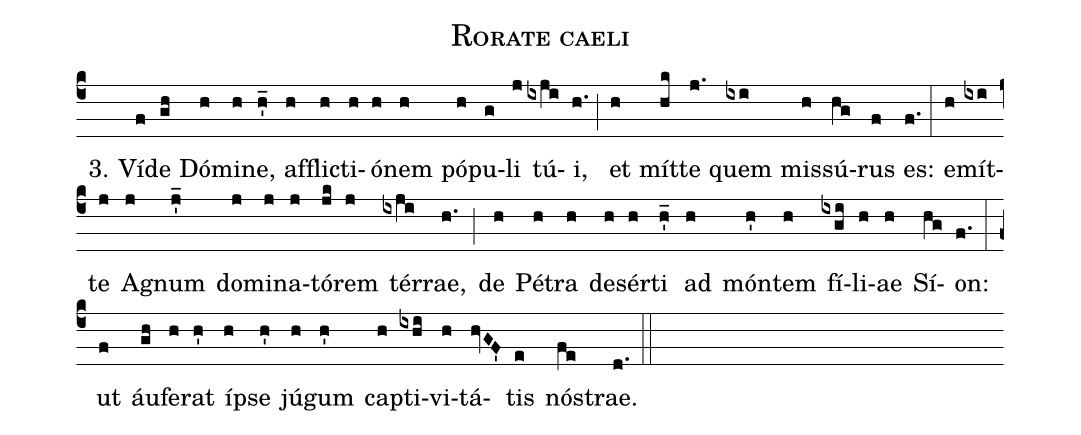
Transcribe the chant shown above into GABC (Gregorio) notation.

name:Rorate caeli;
office-part:Varia;
mode:1;
%%
(c4) ()3. Ví(f)de(gh) Dó(h)mi(h)ne,(h_') af(h)flic(h)ti(h)ó(h)nem(h) pó(h)pu(g)li(j) tú(ixji)i,(h.) (;) et(h) mít(hk)te(j.) quem(ixi) mis(h)sú(hg)rus(f) es:(f.) (:) e(h)mít(ixi)te(j) Ag(j)num(j_') do(j)mi(j)na(j)tó(jk)rem(j) tér(ixji)rae,(h.) (;) de(h) Pét(h)ra(h) de(h)sér(h)ti(h_') ad(h) món(h')tem(h) fí(ixgi)li(h)ae(h) Sí(hg)on:(f.) (:) ut(f) áu(gh)fe(h)rat(h') íp(h)se(h') jú(h)gum(h') cap(h)ti(ixhi)vi(h)tá(hvGF')tis(e) nós(fe)trae.(d.) (::)
